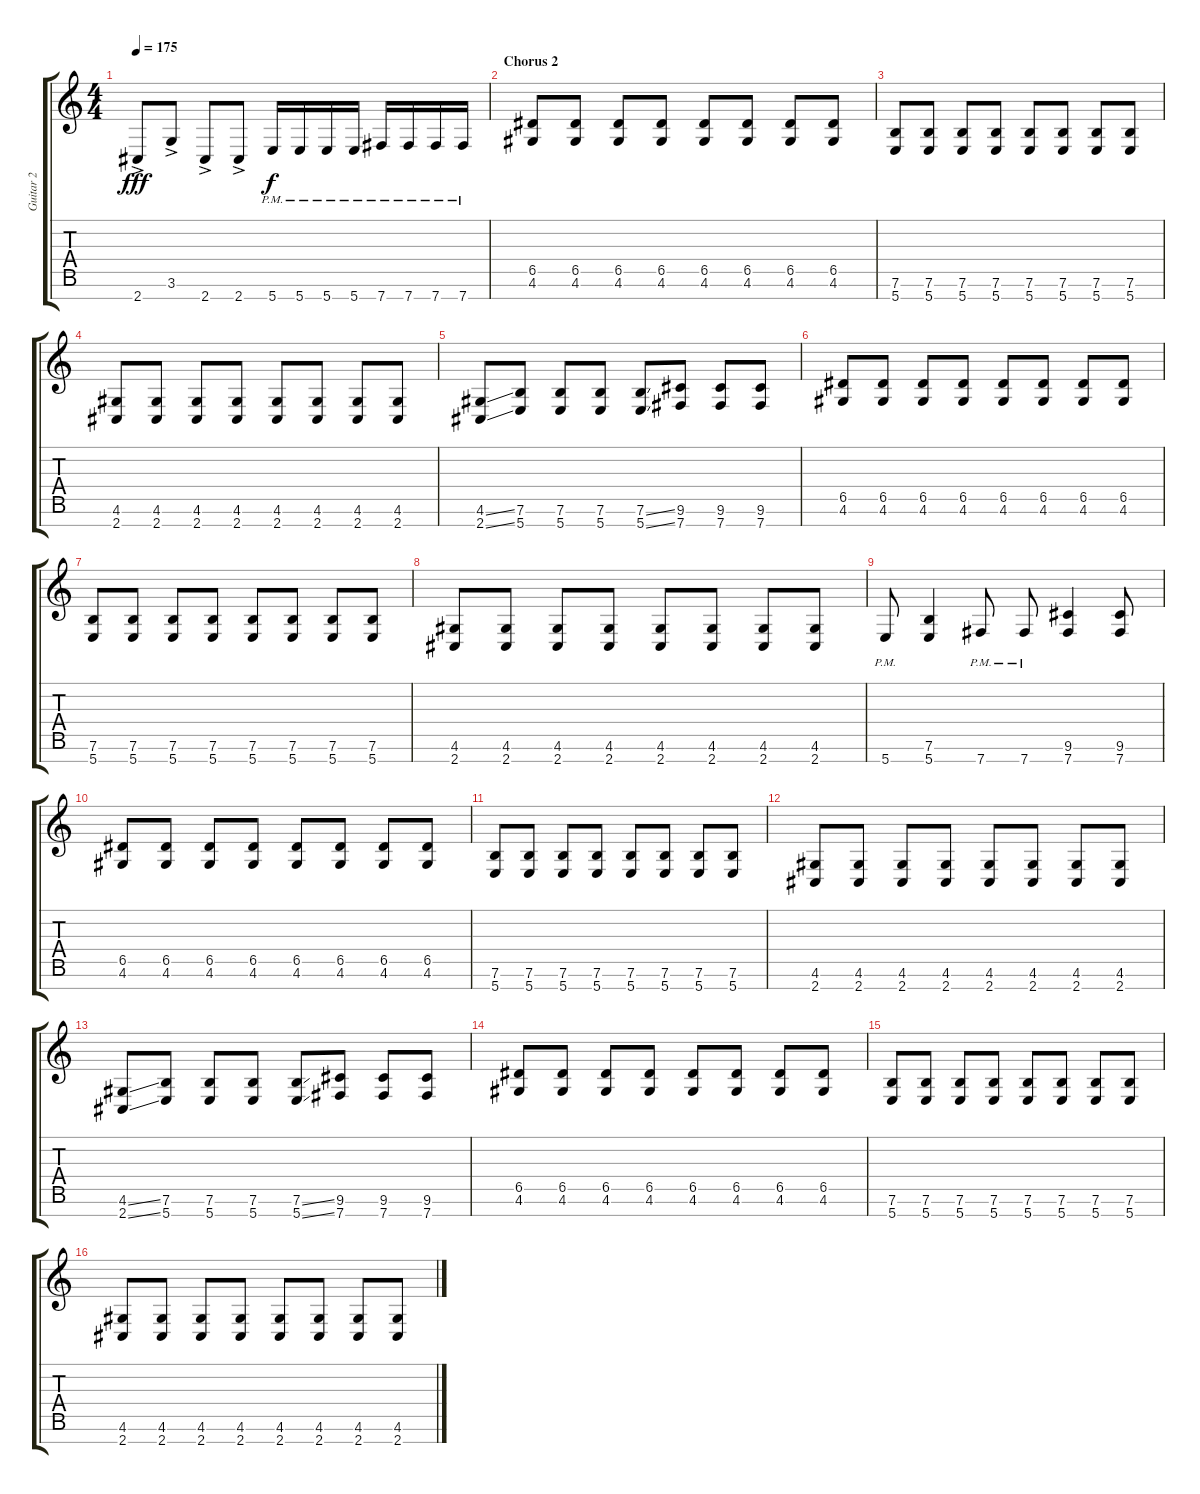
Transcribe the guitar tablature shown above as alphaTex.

\track ("Guitar 2" "Guitar 2") {instrument overdrivenguitar}
\staff {score tabs}
\tuning (E4 B3 G3 D3 A2 E2 B1) {hide}
\ts (4 4)
\tempo 175
\clef g2
\ks c
2.7{ac}.8{dy fff} 3.6{ac}.8 2.7{ac}.8 2.7{ac}.8 5.7{pm}.16{dy f} 5.7{pm}.16 5.7{pm}.16 5.7{pm}.16 7.7{pm}.16 7.7{pm}.16 7.7{pm}.16 7.7{pm}.16 |
\section ("" "Chorus 2")
(6.5 4.6).8 (6.5 4.6).8 (6.5 4.6).8 (6.5 4.6).8 (6.5 4.6).8 (6.5 4.6).8 (6.5 4.6).8 (6.5 4.6).8 |
(7.6 5.7).8 (7.6 5.7).8 (7.6 5.7).8 (7.6 5.7).8 (7.6 5.7).8 (7.6 5.7).8 (7.6 5.7).8 (7.6 5.7).8 |
(4.6 2.7).8 (4.6 2.7).8 (4.6 2.7).8 (4.6 2.7).8 (4.6 2.7).8 (4.6 2.7).8 (4.6 2.7).8 (4.6 2.7).8 |
(4.6{ss} 2.7{ss}).8 (7.6 5.7).8 (7.6 5.7).8 (7.6 5.7).8 (7.6{ss} 5.7{ss}).8 (9.6 7.7).8 (9.6 7.7).8 (9.6 7.7).8 |
(6.5 4.6).8 (6.5 4.6).8 (6.5 4.6).8 (6.5 4.6).8 (6.5 4.6).8 (6.5 4.6).8 (6.5 4.6).8 (6.5 4.6).8 |
(7.6 5.7).8 (7.6 5.7).8 (7.6 5.7).8 (7.6 5.7).8 (7.6 5.7).8 (7.6 5.7).8 (7.6 5.7).8 (7.6 5.7).8 |
(4.6 2.7).8 (4.6 2.7).8 (4.6 2.7).8 (4.6 2.7).8 (4.6 2.7).8 (4.6 2.7).8 (4.6 2.7).8 (4.6 2.7).8 |
5.7{pm}.8 (7.6 5.7).4 7.7{pm}.8 7.7{pm}.8 (9.6 7.7).4 (9.6 7.7).8 |
(6.5 4.6).8 (6.5 4.6).8 (6.5 4.6).8 (6.5 4.6).8 (6.5 4.6).8 (6.5 4.6).8 (6.5 4.6).8 (6.5 4.6).8 |
(7.6 5.7).8 (7.6 5.7).8 (7.6 5.7).8 (7.6 5.7).8 (7.6 5.7).8 (7.6 5.7).8 (7.6 5.7).8 (7.6 5.7).8 |
(4.6 2.7).8 (4.6 2.7).8 (4.6 2.7).8 (4.6 2.7).8 (4.6 2.7).8 (4.6 2.7).8 (4.6 2.7).8 (4.6 2.7).8 |
(4.6{ss} 2.7{ss}).8 (7.6 5.7).8 (7.6 5.7).8 (7.6 5.7).8 (7.6{ss} 5.7{ss}).8 (9.6 7.7).8 (9.6 7.7).8 (9.6 7.7).8 |
(6.5 4.6).8 (6.5 4.6).8 (6.5 4.6).8 (6.5 4.6).8 (6.5 4.6).8 (6.5 4.6).8 (6.5 4.6).8 (6.5 4.6).8 |
(7.6 5.7).8 (7.6 5.7).8 (7.6 5.7).8 (7.6 5.7).8 (7.6 5.7).8 (7.6 5.7).8 (7.6 5.7).8 (7.6 5.7).8 |
(4.6 2.7).8 (4.6 2.7).8 (4.6 2.7).8 (4.6 2.7).8 (4.6 2.7).8 (4.6 2.7).8 (4.6 2.7).8 (4.6 2.7).8
